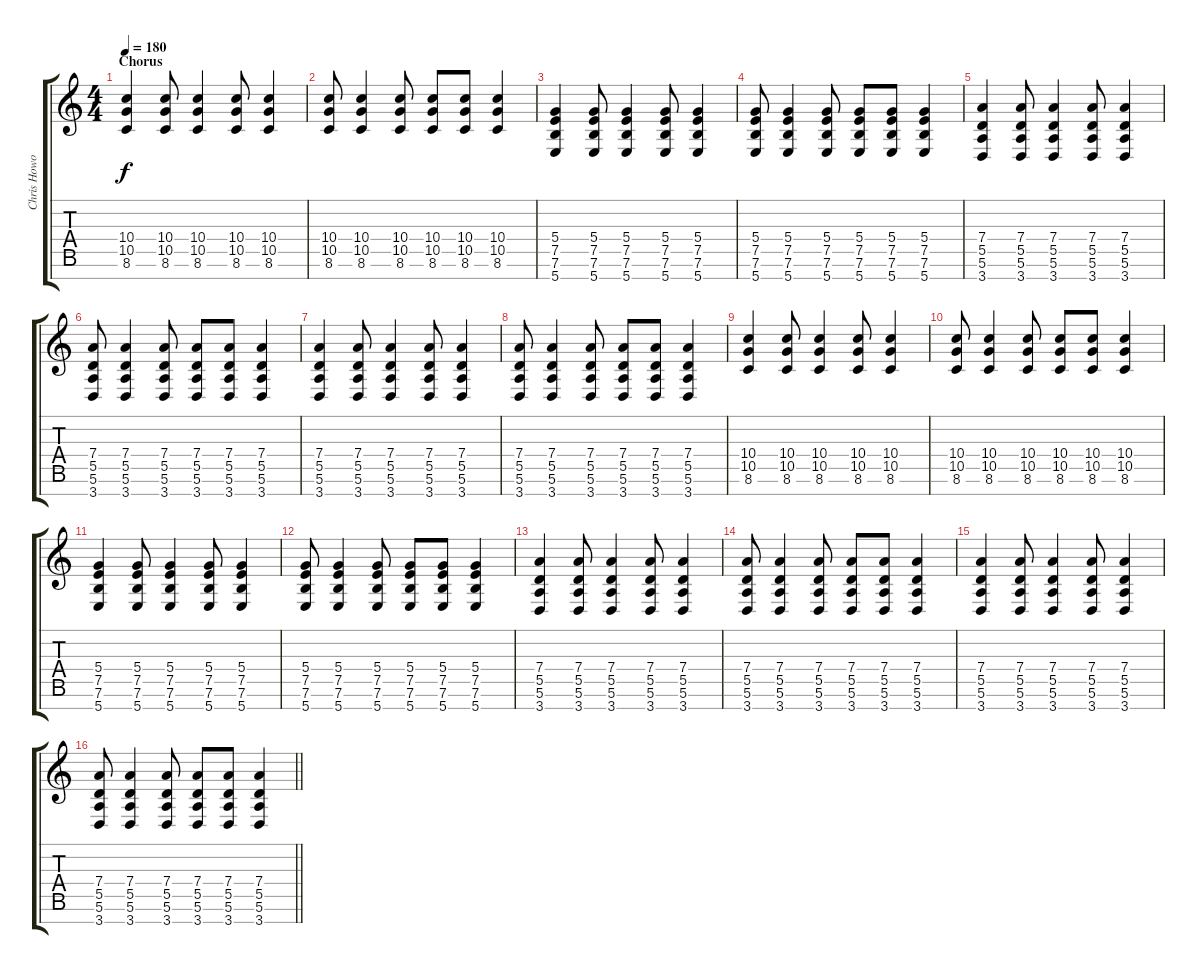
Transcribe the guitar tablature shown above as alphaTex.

\track ("Chris Howorth (Lead Guitar)" "Chris Howo") {instrument distortionguitar}
\staff {score tabs}
\tuning (E4 B3 G3 D3 A2 E2 B1) {hide}
\ts (4 4)
\section ("" "Chorus")
\tempo 180
\clef g2
\ks c
(10.4 10.5 8.6).4{dy f} (10.4 10.5 8.6).8 (10.4 10.5 8.6).4 (10.4 10.5 8.6).8 (10.4 10.5 8.6).4 |
(10.4 10.5 8.6).8 (10.4 10.5 8.6).4 (10.4 10.5 8.6).8 (10.4 10.5 8.6).8 (10.4 10.5 8.6).8 (10.4 10.5 8.6).4 |
(5.4 7.5 7.6 5.7).4 (5.4 7.5 7.6 5.7).8 (5.4 7.5 7.6 5.7).4 (5.4 7.5 7.6 5.7).8 (5.4 7.5 7.6 5.7).4 |
(5.4 7.5 7.6 5.7).8 (5.4 7.5 7.6 5.7).4 (5.4 7.5 7.6 5.7).8 (5.4 7.5 7.6 5.7).8 (5.4 7.5 7.6 5.7).8 (5.4 7.5 7.6 5.7).4 |
(7.4 5.5 5.6 3.7).4 (7.4 5.5 5.6 3.7).8 (7.4 5.5 5.6 3.7).4 (7.4 5.5 5.6 3.7).8 (7.4 5.5 5.6 3.7).4 |
(7.4 5.5 5.6 3.7).8 (7.4 5.5 5.6 3.7).4 (7.4 5.5 5.6 3.7).8 (7.4 5.5 5.6 3.7).8 (7.4 5.5 5.6 3.7).8 (7.4 5.5 5.6 3.7).4 |
(7.4 5.5 5.6 3.7).4 (7.4 5.5 5.6 3.7).8 (7.4 5.5 5.6 3.7).4 (7.4 5.5 5.6 3.7).8 (7.4 5.5 5.6 3.7).4 |
(7.4 5.5 5.6 3.7).8 (7.4 5.5 5.6 3.7).4 (7.4 5.5 5.6 3.7).8 (7.4 5.5 5.6 3.7).8 (7.4 5.5 5.6 3.7).8 (7.4 5.5 5.6 3.7).4 |
(10.4 10.5 8.6).4 (10.4 10.5 8.6).8 (10.4 10.5 8.6).4 (10.4 10.5 8.6).8 (10.4 10.5 8.6).4 |
(10.4 10.5 8.6).8 (10.4 10.5 8.6).4 (10.4 10.5 8.6).8 (10.4 10.5 8.6).8 (10.4 10.5 8.6).8 (10.4 10.5 8.6).4 |
(5.4 7.5 7.6 5.7).4 (5.4 7.5 7.6 5.7).8 (5.4 7.5 7.6 5.7).4 (5.4 7.5 7.6 5.7).8 (5.4 7.5 7.6 5.7).4 |
(5.4 7.5 7.6 5.7).8 (5.4 7.5 7.6 5.7).4 (5.4 7.5 7.6 5.7).8 (5.4 7.5 7.6 5.7).8 (5.4 7.5 7.6 5.7).8 (5.4 7.5 7.6 5.7).4 |
(7.4 5.5 5.6 3.7).4 (7.4 5.5 5.6 3.7).8 (7.4 5.5 5.6 3.7).4 (7.4 5.5 5.6 3.7).8 (7.4 5.5 5.6 3.7).4 |
(7.4 5.5 5.6 3.7).8 (7.4 5.5 5.6 3.7).4 (7.4 5.5 5.6 3.7).8 (7.4 5.5 5.6 3.7).8 (7.4 5.5 5.6 3.7).8 (7.4 5.5 5.6 3.7).4 |
(7.4 5.5 5.6 3.7).4 (7.4 5.5 5.6 3.7).8 (7.4 5.5 5.6 3.7).4 (7.4 5.5 5.6 3.7).8 (7.4 5.5 5.6 3.7).4 |
\barLineRight lightlight
(7.4 5.5 5.6 3.7).8 (7.4 5.5 5.6 3.7).4 (7.4 5.5 5.6 3.7).8 (7.4 5.5 5.6 3.7).8 (7.4 5.5 5.6 3.7).8 (7.4 5.5 5.6 3.7).4
